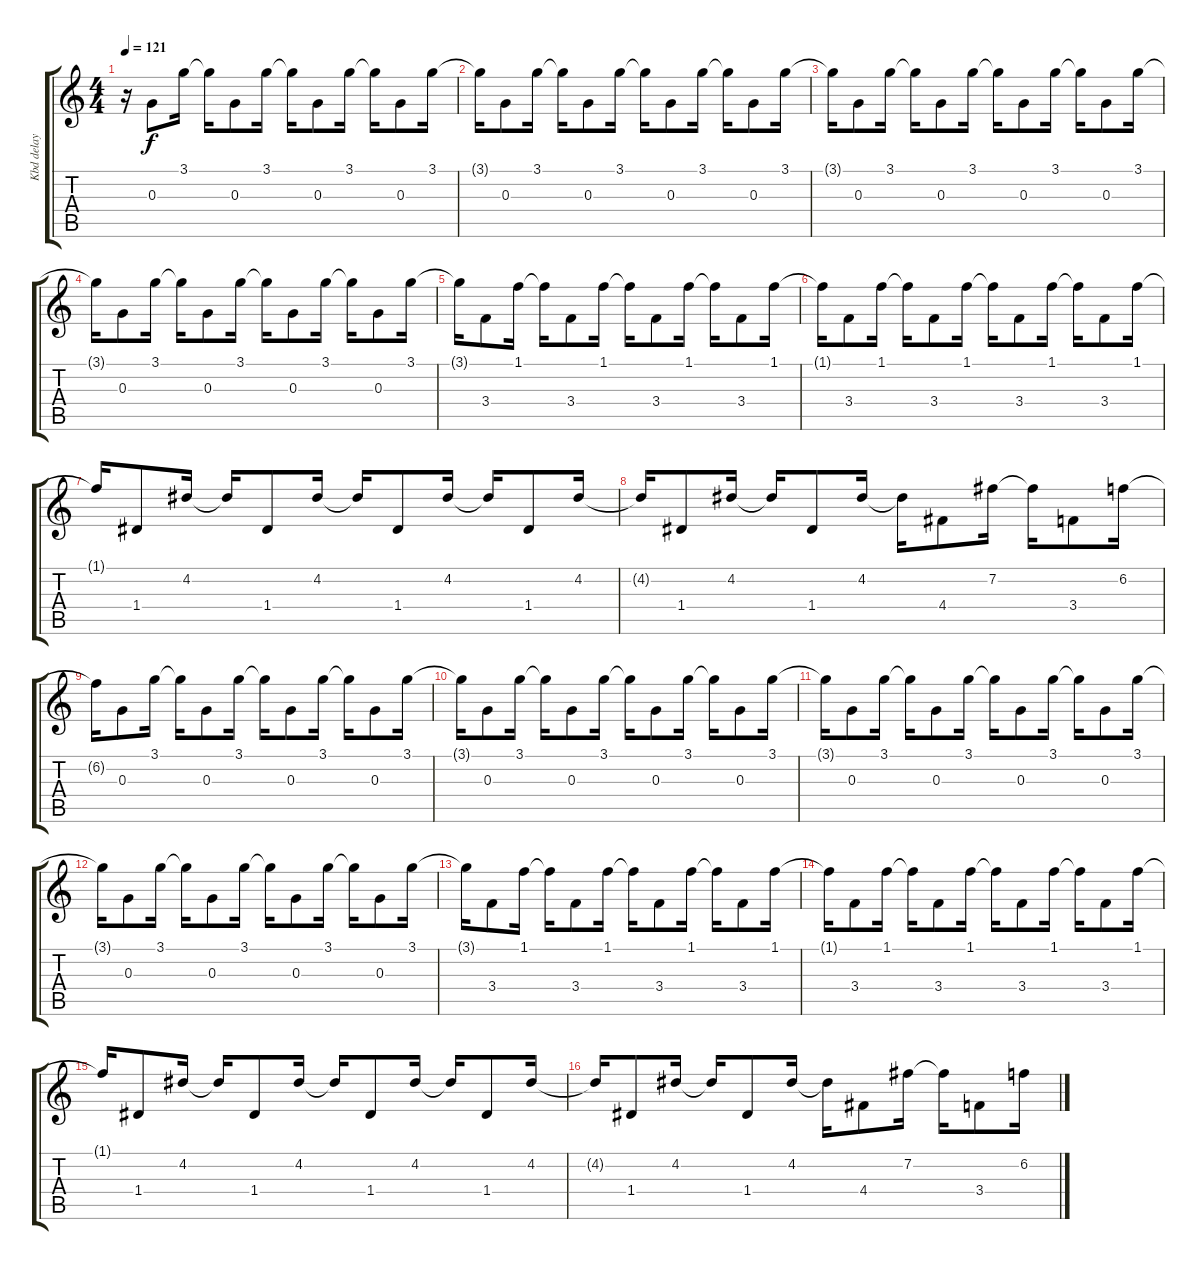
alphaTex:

\track ("Kbd delay effect" "Kbd delay ") {instrument rockorgan}
\staff {score tabs}
\tuning (E5 B4 G4 D4 A3 E3) {hide}
\ts (4 4)
\tempo 121
\clef g2
\ks c
r.16{dy f instrument rockorgan} 0.3.8 3.1.16 3.1{t}.16 0.3.8 3.1.16 3.1{t}.16 0.3.8 3.1.16 3.1{t}.16 0.3.8 3.1.16 |
3.1{t}.16 0.3.8 3.1.16 3.1{t}.16 0.3.8 3.1.16 3.1{t}.16 0.3.8 3.1.16 3.1{t}.16 0.3.8 3.1.16 |
3.1{t}.16 0.3.8 3.1.16 3.1{t}.16 0.3.8 3.1.16 3.1{t}.16 0.3.8 3.1.16 3.1{t}.16 0.3.8 3.1.16 |
3.1{t}.16 0.3.8 3.1.16 3.1{t}.16 0.3.8 3.1.16 3.1{t}.16 0.3.8 3.1.16 3.1{t}.16 0.3.8 3.1.16 |
3.1{t}.16 3.4.8 1.1.16 1.1{t}.16 3.4.8 1.1.16 1.1{t}.16 3.4.8 1.1.16 1.1{t}.16 3.4.8 1.1.16 |
1.1{t}.16 3.4.8 1.1.16 1.1{t}.16 3.4.8 1.1.16 1.1{t}.16 3.4.8 1.1.16 1.1{t}.16 3.4.8 1.1.16 |
1.1{t}.16 1.4.8 4.2.16 4.2{t}.16 1.4.8 4.2.16 4.2{t}.16 1.4.8 4.2.16 4.2{t}.16 1.4.8 4.2.16 |
4.2{t}.16 1.4.8 4.2.16 4.2{t}.16 1.4.8 4.2.16 4.2{t}.16 4.4.8 7.2.16 7.2{t}.16 3.4.8 6.2.16 |
6.2{t}.16 0.3.8 3.1.16 3.1{t}.16 0.3.8 3.1.16 3.1{t}.16 0.3.8 3.1.16 3.1{t}.16 0.3.8 3.1.16 |
3.1{t}.16 0.3.8 3.1.16 3.1{t}.16 0.3.8 3.1.16 3.1{t}.16 0.3.8 3.1.16 3.1{t}.16 0.3.8 3.1.16 |
3.1{t}.16 0.3.8 3.1.16 3.1{t}.16 0.3.8 3.1.16 3.1{t}.16 0.3.8 3.1.16 3.1{t}.16 0.3.8 3.1.16 |
3.1{t}.16 0.3.8 3.1.16 3.1{t}.16 0.3.8 3.1.16 3.1{t}.16 0.3.8 3.1.16 3.1{t}.16 0.3.8 3.1.16 |
3.1{t}.16 3.4.8 1.1.16 1.1{t}.16 3.4.8 1.1.16 1.1{t}.16 3.4.8 1.1.16 1.1{t}.16 3.4.8 1.1.16 |
1.1{t}.16 3.4.8 1.1.16 1.1{t}.16 3.4.8 1.1.16 1.1{t}.16 3.4.8 1.1.16 1.1{t}.16 3.4.8 1.1.16 |
1.1{t}.16 1.4.8 4.2.16 4.2{t}.16 1.4.8 4.2.16 4.2{t}.16 1.4.8 4.2.16 4.2{t}.16 1.4.8 4.2.16 |
4.2{t}.16 1.4.8 4.2.16 4.2{t}.16 1.4.8 4.2.16 4.2{t}.16 4.4.8 7.2.16 7.2{t}.16 3.4.8 6.2.16
